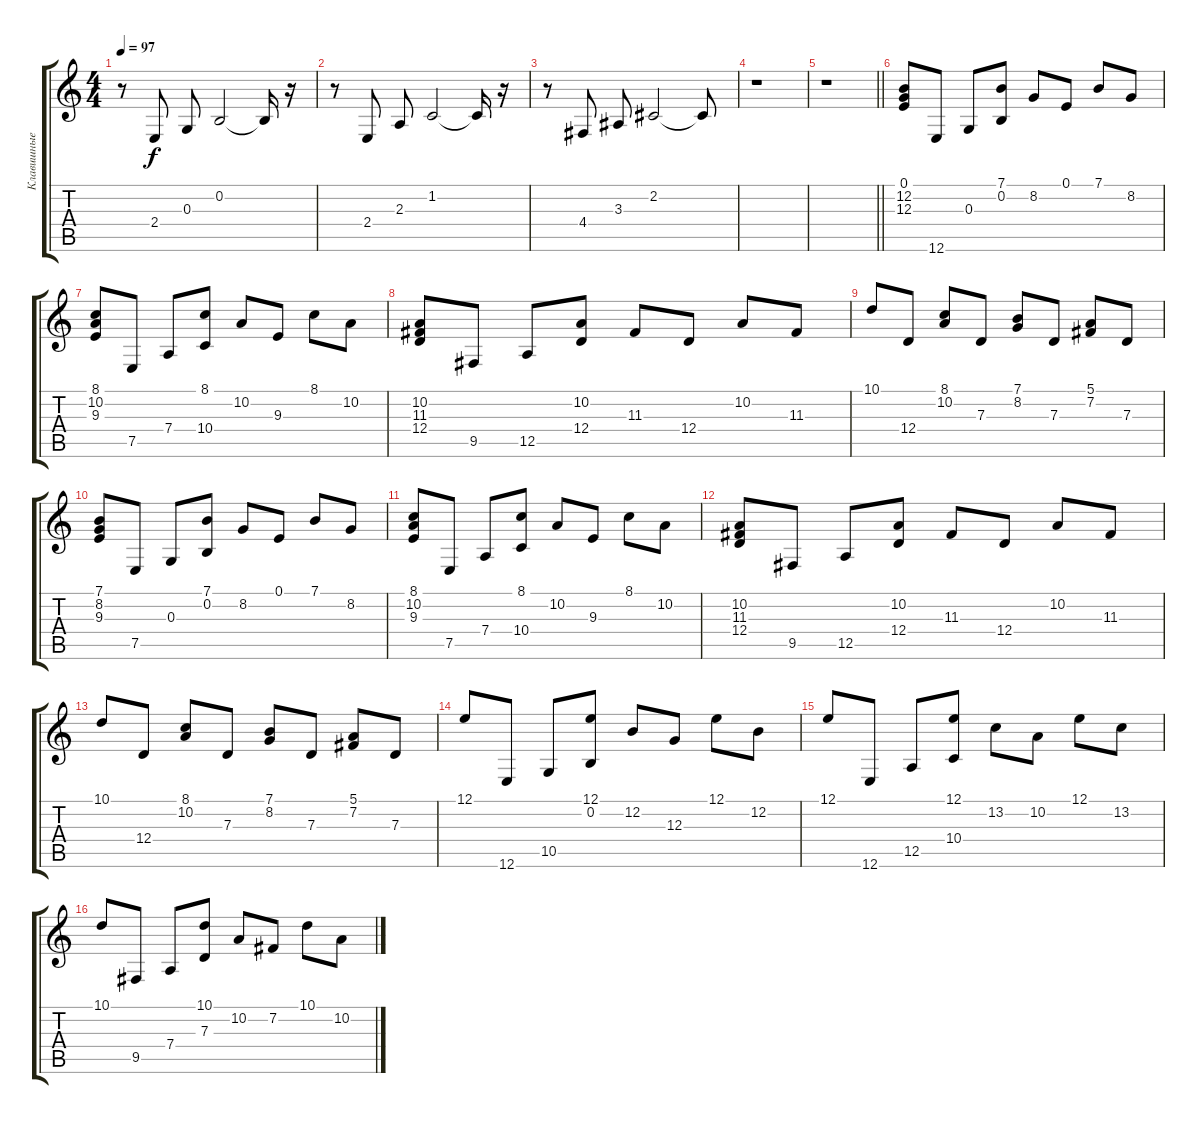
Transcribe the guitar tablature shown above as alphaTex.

\track ("Клавишные III" "Клавишные ") {instrument acousticgrandpiano}
\staff {score tabs}
\tuning (E4 B3 G3 D3 A2 E2) {hide}
\ts (4 4)
\tempo 97
\clef g2
\ks c
r.8{dy f} 2.4.8 0.3.8 0.2.2 0.2{t}.16 r.16 |
r.8 2.4.8 2.3.8 1.2.2 1.2{t}.16 r.16 |
r.8 4.4.8 3.3.8 2.2.2 2.2{t}.8 |
r.1 |
\barLineRight lightlight
r.1 |
(0.1 12.2 12.3).8 12.6.8 0.3.8 (7.1 0.2).8 8.2.8 0.1.8 7.1.8 8.2.8 |
(8.1 10.2 9.3).8 7.5.8 7.4.8 (8.1 10.4).8 10.2.8 9.3.8 8.1.8 10.2.8 |
(10.2 11.3 12.4).8 9.5.8 12.5.8 (10.2 12.4).8 11.3.8 12.4.8 10.2.8 11.3.8 |
10.1.8 12.4.8 (8.1 10.2).8 7.3.8 (7.1 8.2).8 7.3.8 (5.1 7.2).8 7.3.8 |
(7.1 8.2 9.3).8 7.5.8 0.3.8 (7.1 0.2).8 8.2.8 0.1.8 7.1.8 8.2.8 |
(8.1 10.2 9.3).8 7.5.8 7.4.8 (8.1 10.4).8 10.2.8 9.3.8 8.1.8 10.2.8 |
(10.2 11.3 12.4).8 9.5.8 12.5.8 (10.2 12.4).8 11.3.8 12.4.8 10.2.8 11.3.8 |
10.1.8 12.4.8 (8.1 10.2).8 7.3.8 (7.1 8.2).8 7.3.8 (5.1 7.2).8 7.3.8 |
12.1.8 12.6.8 10.5.8 (12.1 0.2).8 12.2.8 12.3.8 12.1.8 12.2.8 |
12.1.8 12.6.8 12.5.8 (12.1 10.4).8 13.2.8 10.2.8 12.1.8 13.2.8 |
10.1.8 9.5.8 7.4.8 (10.1 7.3).8 10.2.8 7.2.8 10.1.8 10.2.8
